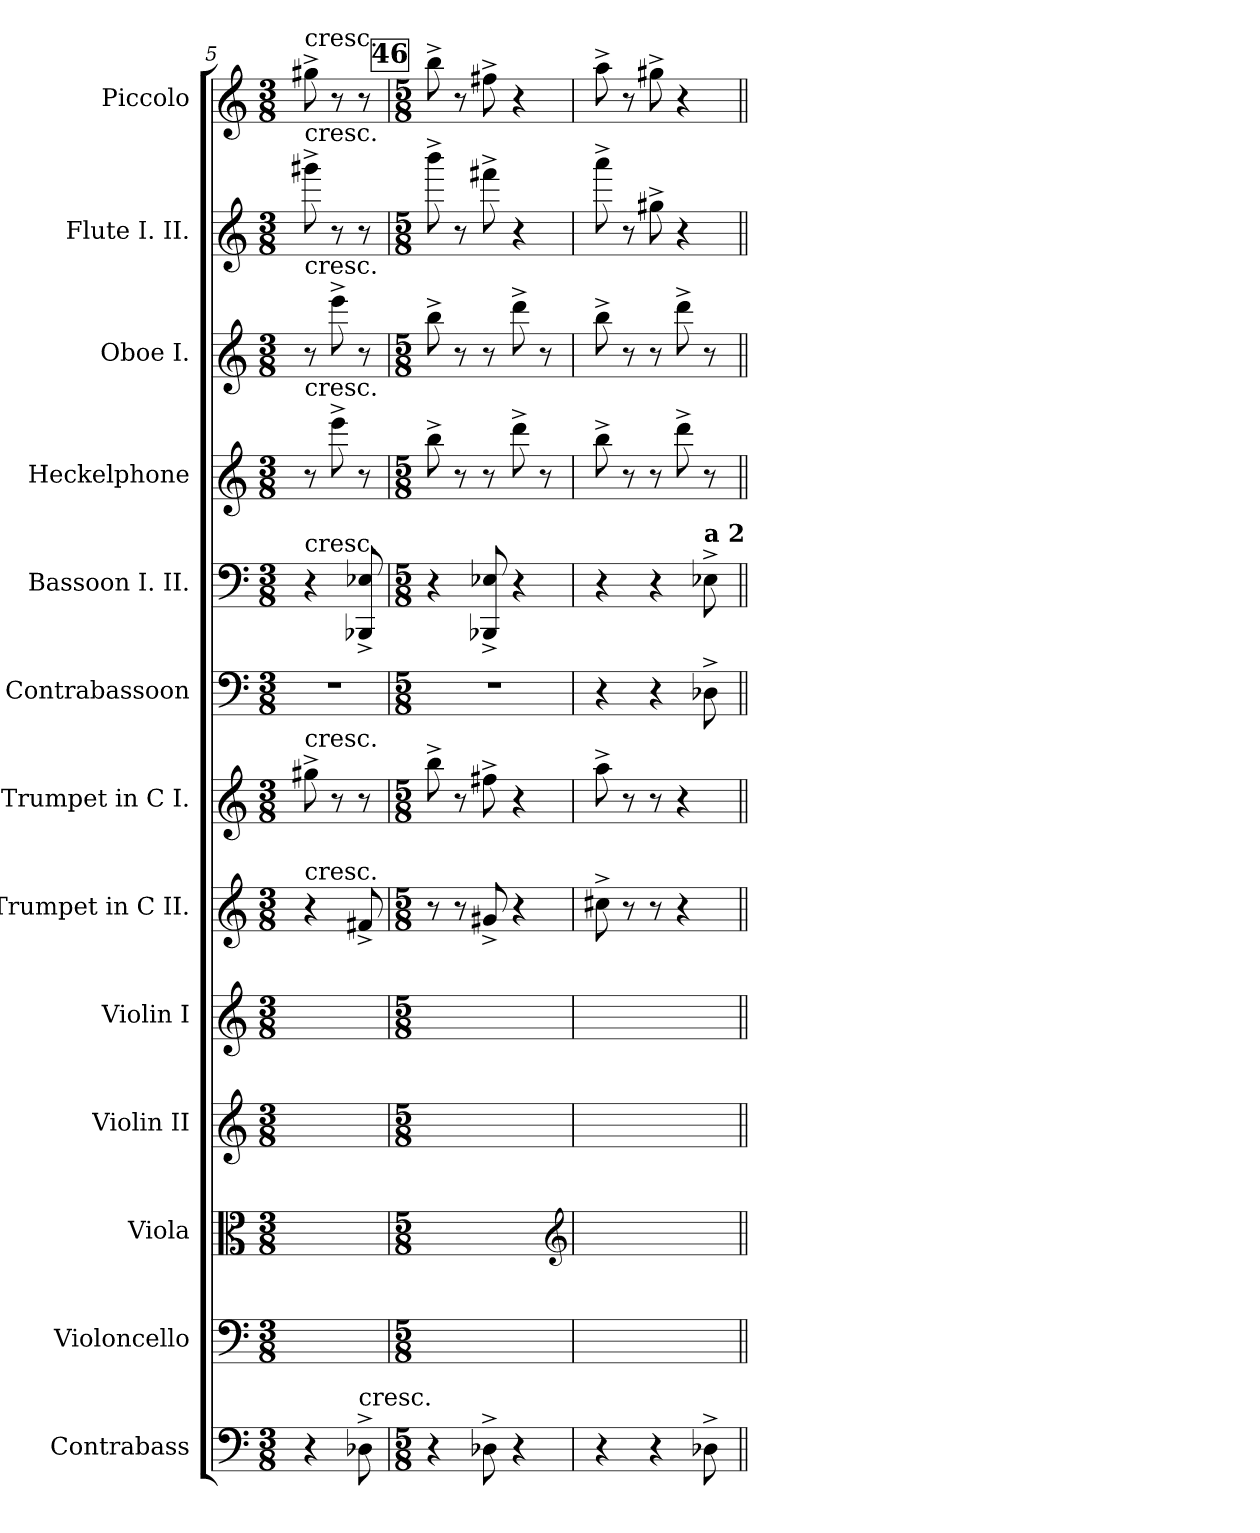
**kern	**kern	**kern	**kern	**kern	**kern	**kern	**kern	**kern	**kern	**kern	**kern	**kern
*part13	*part12	*part11	*part10	*part9	*part8	*part7	*part6	*part5	*part4	*part3	*part2	*part1
*staff13	*staff12	*staff11	*staff10	*staff9	*staff8	*staff7	*staff6	*staff5	*staff4	*staff3	*staff2	*staff1
*I"Contrabass	*I"Violoncello	*I"Viola	*I"Violin II	*I"Violin I	*I"Trumpet in C II.	*I"Trumpet in C I.	*I"Contrabassoon	*I"Bassoon I. II.	*I"Heckelphone	*I"Oboe I.	*I"Flute I. II.	*I"Piccolo
*I'Cb.	*I'Vc.	*I'Vla.	*I'Vln. II	*I'Vln. I	*	*	*I'Cbsn.	*I'Bsn.	*I'Heckl.	*I'Ob.	*I'Fl.	*I'Picc.
*clefF4	*clefF4	*clefC3	*clefG2	*clefG2	*clefG2	*clefG2	*clefF4	*clefF4	*clefG2	*clefG2	*clefG2	*clefG2
*k[]	*k[]	*k[]	*k[]	*k[]	*k[]	*k[]	*k[]	*k[]	*k[]	*k[]	*k[]	*k[]
*M3/8	*M3/8	*M3/8	*M3/8	*M3/8	*M3/8	*M3/8	*M3/8	*M3/8	*M3/8	*M3/8	*M3/8	*M3/8
=5	=5	=5	=5	=5	=5	=5	=5	=5	=5	=5	=5	=5
!	!	!	!	!	!	!	!	!	!	!	!	!LO:TX:t=cresc.
!	!	!	!	!	!	!	!	!	!	!	!LO:TX:t=cresc.	!
!	!	!	!	!	!	!	!	!	!	!LO:TX:t=cresc.	!	!
!	!	!	!	!	!	!	!	!	!LO:TX:t=cresc.	!	!	!
!	!	!	!	!	!	!	!	!LO:TX:t=cresc.	!	!	!	!
!	!	!	!	!	!	!LO:TX:t=cresc.	!	!	!	!	!	!
!	!	!	!	!	!LO:TX:t=cresc.	!	!	!	!	!	!	!
4r	4ryy	8ryy	8ryy	8ryy	4r	8gg#X^	8%3r	4r	8r	8r	8ggg#X^	8gg#X^
.	.	8ryy	8ryy	8ryy	.	8r	.	.	8eee^	8eee^	8r	8r
!LO:TX:t=cresc.	!	!	!	!	!	!	!	!	!	!	!	!
8D-X^	8ryy	8ryy	8ryy	8ryy	8f#X^	8r	.	8BBB-X^ 8E-X^	8r	8r	8r	8r
!!LO:REH:place=s1:t=46
=6	=6	=6	=6	=6	=6	=6	=6	=6	=6	=6	=6	=6
*M5/8	*M5/8	*M5/8	*M5/8	*M5/8	*M5/8	*M5/8	*M5/8	*M5/8	*M5/8	*M5/8	*M5/8	*M5/8
4r	8ryy	8ryy	8ryy	8ryy	8r	8bb^	8%5r	4r	8bb^	8bb^	8bbb^	8bb^
.	8ryy	8ryy	8ryy	8ryy	8r	8r	.	.	8r	8r	8r	8r
8D-X^	8ryy	8ryy	8ryy	8ryy	8g#X^	8ff#X^	.	8BBB-X^ 8E-X^	8r	8r	8fff#X^	8ff#X^
4r	4ryy	8ryy	8ryy	8ryy	4r	4r	.	4r	8ddd^	8ddd^	4r	4r
.	.	8ryy	8ryy	8ryy	.	.	.	.	8r	8r	.	.
*	*	*clefG2	*	*	*	*	*	*	*	*	*	*
=7	=7	=7	=7	=7	=7	=7	=7	=7	=7	=7	=7	=7
4r	4ryy	8ryy	8ryy	8ryy	8cc#X^	8aa^	4r	4r	8bb^	8bb^	8aaa^	8aa^
.	.	8ryy	8ryy	8ryy	8r	8r	.	.	8r	8r	8r	8r
4r	4ryy	8ryy	8ryy	8ryy	8r	8r	4r	4r	8r	8r	8gg#X^	8gg#X^
.	.	8ryy	8ryy	8ryy	4r	4r	.	.	8ddd^	8ddd^	4r	4r
!	!	!	!	!	!	!	!	!LO:TX:a:B:t=a 2	!	!	!	!
8D-X^	8ryy	8ryy	8ryy	8ryy	.	.	8D-X^	8E-X^	8r	8r	.	.
=||	=||	=||	=||	=||	=||	=||	=||	=||	=||	=||	=||	=||
*-	*-	*-	*-	*-	*-	*-	*-	*-	*-	*-	*-	*-
